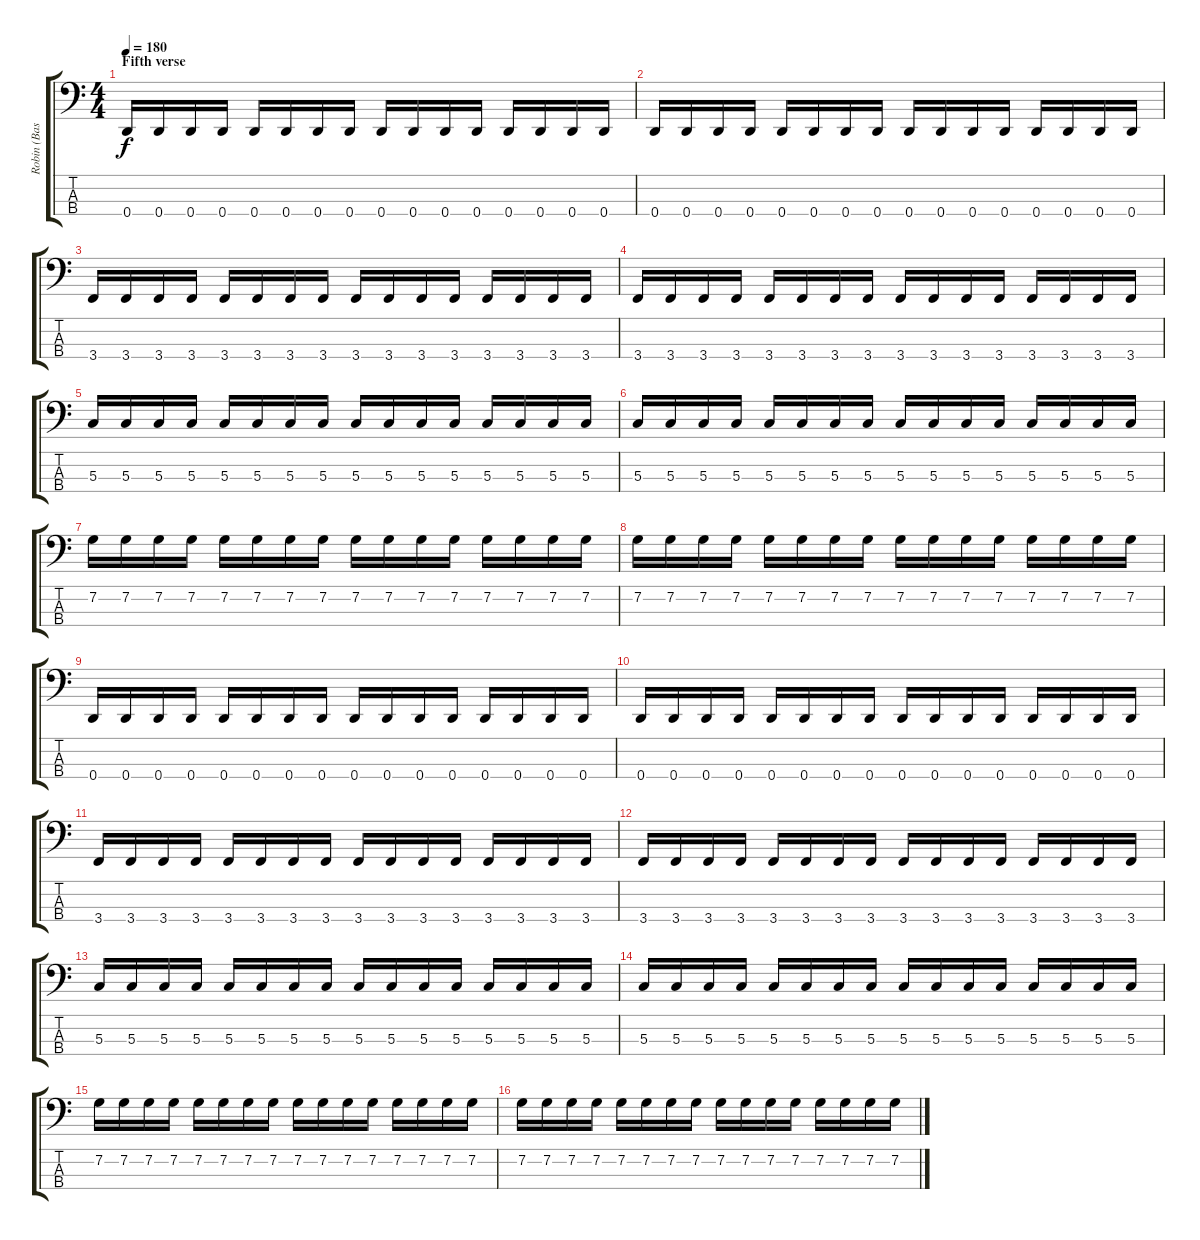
\track ("Robin (Bass)" "Robin (Bas") {instrument electricbassfinger}
\staff {score tabs}
\tuning (F2 C2 G1 D1) {hide}
\ts (4 4)
\section ("" "Fifth verse")
\tempo 180
\clef f4
\ks c
0.4.16{dy f} 0.4.16 0.4.16 0.4.16 0.4.16 0.4.16 0.4.16 0.4.16 0.4.16 0.4.16 0.4.16 0.4.16 0.4.16 0.4.16 0.4.16 0.4.16 |
0.4.16 0.4.16 0.4.16 0.4.16 0.4.16 0.4.16 0.4.16 0.4.16 0.4.16 0.4.16 0.4.16 0.4.16 0.4.16 0.4.16 0.4.16 0.4.16 |
3.4.16 3.4.16 3.4.16 3.4.16 3.4.16 3.4.16 3.4.16 3.4.16 3.4.16 3.4.16 3.4.16 3.4.16 3.4.16 3.4.16 3.4.16 3.4.16 |
3.4.16 3.4.16 3.4.16 3.4.16 3.4.16 3.4.16 3.4.16 3.4.16 3.4.16 3.4.16 3.4.16 3.4.16 3.4.16 3.4.16 3.4.16 3.4.16 |
5.3.16 5.3.16 5.3.16 5.3.16 5.3.16 5.3.16 5.3.16 5.3.16 5.3.16 5.3.16 5.3.16 5.3.16 5.3.16 5.3.16 5.3.16 5.3.16 |
5.3.16 5.3.16 5.3.16 5.3.16 5.3.16 5.3.16 5.3.16 5.3.16 5.3.16 5.3.16 5.3.16 5.3.16 5.3.16 5.3.16 5.3.16 5.3.16 |
7.2.16 7.2.16 7.2.16 7.2.16 7.2.16 7.2.16 7.2.16 7.2.16 7.2.16 7.2.16 7.2.16 7.2.16 7.2.16 7.2.16 7.2.16 7.2.16 |
7.2.16 7.2.16 7.2.16 7.2.16 7.2.16 7.2.16 7.2.16 7.2.16 7.2.16 7.2.16 7.2.16 7.2.16 7.2.16 7.2.16 7.2.16 7.2.16 |
0.4.16 0.4.16 0.4.16 0.4.16 0.4.16 0.4.16 0.4.16 0.4.16 0.4.16 0.4.16 0.4.16 0.4.16 0.4.16 0.4.16 0.4.16 0.4.16 |
0.4.16 0.4.16 0.4.16 0.4.16 0.4.16 0.4.16 0.4.16 0.4.16 0.4.16 0.4.16 0.4.16 0.4.16 0.4.16 0.4.16 0.4.16 0.4.16 |
3.4.16 3.4.16 3.4.16 3.4.16 3.4.16 3.4.16 3.4.16 3.4.16 3.4.16 3.4.16 3.4.16 3.4.16 3.4.16 3.4.16 3.4.16 3.4.16 |
3.4.16 3.4.16 3.4.16 3.4.16 3.4.16 3.4.16 3.4.16 3.4.16 3.4.16 3.4.16 3.4.16 3.4.16 3.4.16 3.4.16 3.4.16 3.4.16 |
5.3.16 5.3.16 5.3.16 5.3.16 5.3.16 5.3.16 5.3.16 5.3.16 5.3.16 5.3.16 5.3.16 5.3.16 5.3.16 5.3.16 5.3.16 5.3.16 |
5.3.16 5.3.16 5.3.16 5.3.16 5.3.16 5.3.16 5.3.16 5.3.16 5.3.16 5.3.16 5.3.16 5.3.16 5.3.16 5.3.16 5.3.16 5.3.16 |
7.2.16 7.2.16 7.2.16 7.2.16 7.2.16 7.2.16 7.2.16 7.2.16 7.2.16 7.2.16 7.2.16 7.2.16 7.2.16 7.2.16 7.2.16 7.2.16 |
7.2.16 7.2.16 7.2.16 7.2.16 7.2.16 7.2.16 7.2.16 7.2.16 7.2.16 7.2.16 7.2.16 7.2.16 7.2.16 7.2.16 7.2.16 7.2.16
